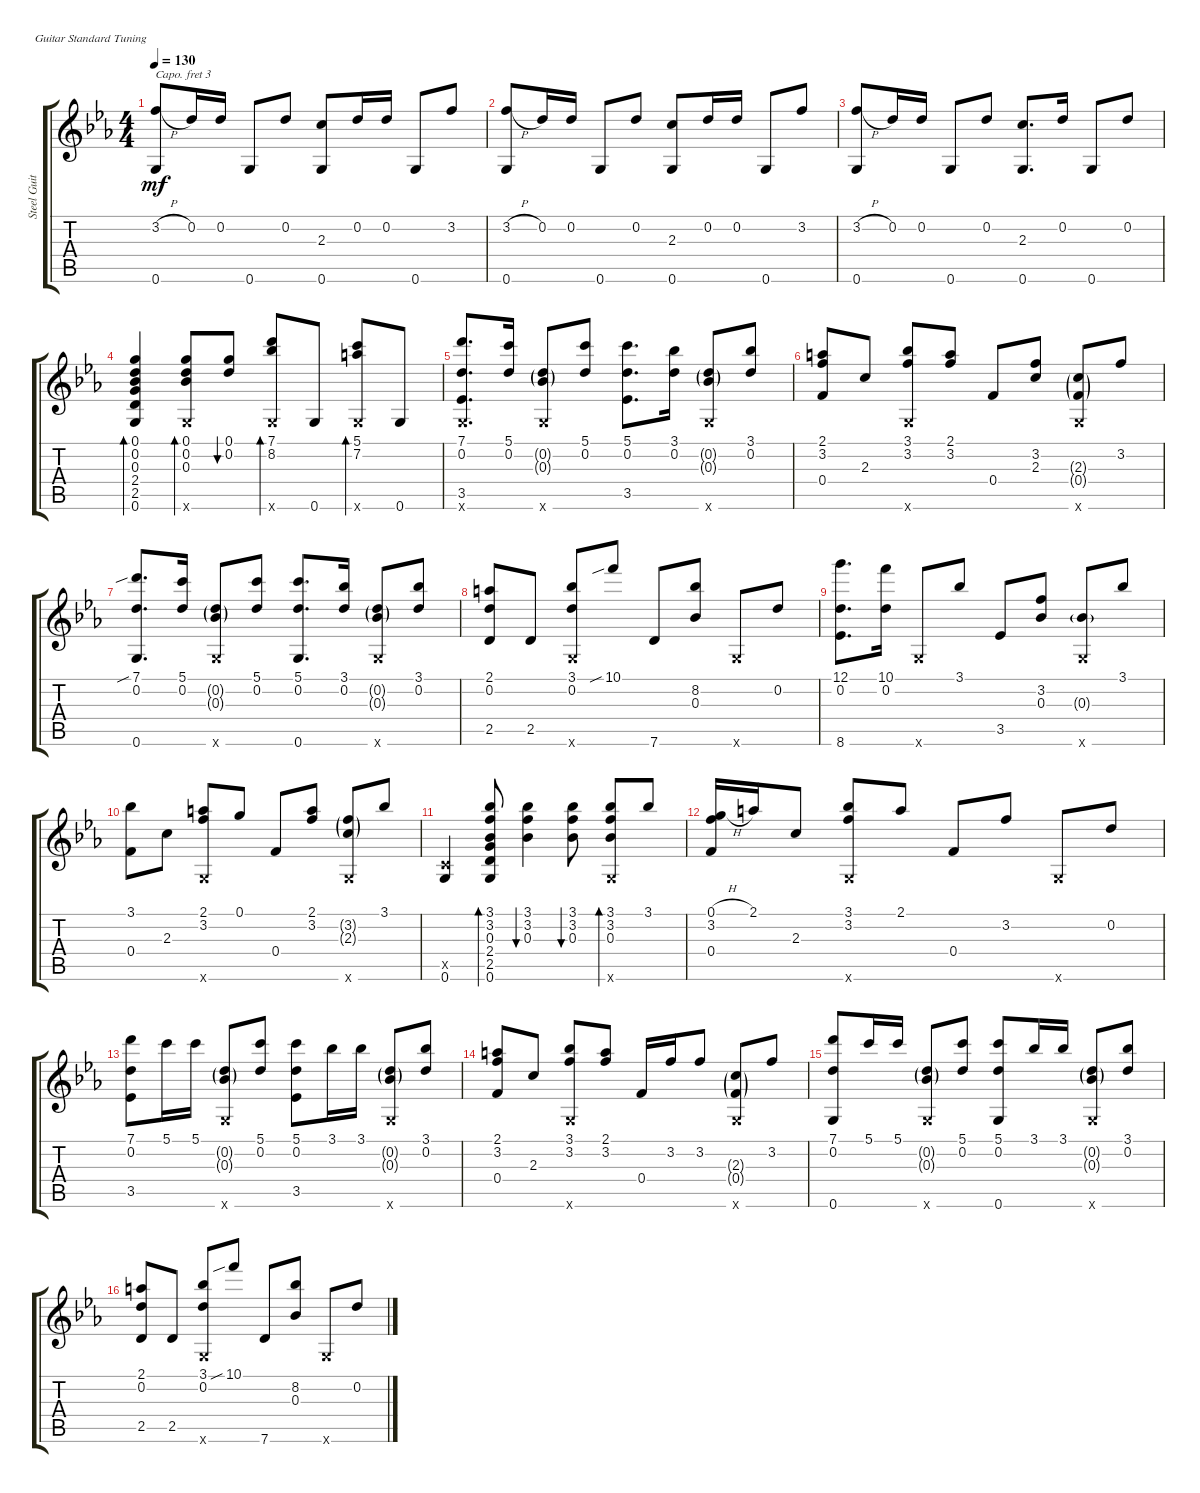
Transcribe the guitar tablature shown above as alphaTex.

\defaultSystemsLayout 4
\bracketExtendMode groupsimilarinstruments
\otherSystemsTrackNameOrientation horizontal
\track ("Steel Guitar" "Steel Guit") {instrument acousticguitarsteel}
\staff {score tabs}
\capo 3
\tuning (E4 B3 G3 D3 A2 E2)
\ts (4 4)
\tempo 130
\clef g2
\ks eb
(3.2{h acc forcenatural} 0.6{acc forcenatural}).8{dy mf beam Up} 0.2{acc forcenatural}.16{beam Up} 0.2{acc forcenatural}.16{beam Up} 0.6{acc forcenatural}.8{beam Up} 0.2{acc forcenatural}.8{beam Up} (2.3{acc forcenatural} 0.6{acc forcenatural}).8{beam Up} 0.2{acc forcenatural}.16{beam Up} 0.2{acc forcenatural}.16{beam Up} 0.6{acc forcenatural}.8{beam Up} 3.2{acc forcenatural}.8{beam Up} |
(3.2{h acc forcenatural} 0.6{acc forcenatural}).8{beam Up} 0.2{acc forcenatural}.16{beam Up} 0.2{acc forcenatural}.16{beam Up} 0.6{acc forcenatural}.8{beam Up} 0.2{acc forcenatural}.8{beam Up} (2.3{acc forcenatural} 0.6{acc forcenatural}).8{beam Up} 0.2{acc forcenatural}.16{beam Up} 0.2{acc forcenatural}.16{beam Up} 0.6{acc forcenatural}.8{beam Up} 3.2{acc forcenatural}.8{beam Up} |
(3.2{h acc forcenatural} 0.6{acc forcenatural}).8{beam Up} 0.2{acc forcenatural}.16{beam Up} 0.2{acc forcenatural}.16{beam Up} 0.6{acc forcenatural}.8{beam Up} 0.2{acc forcenatural}.8{beam Up} (2.3{acc forcenatural} 0.6{acc forcenatural}).8{d beam Up} 0.2{acc forcenatural}.16{beam Up} 0.6{acc forcenatural}.8{beam Up} 0.2{acc forcenatural}.8{beam Up} |
(0.6{acc forcenatural} 2.5{acc forcenatural} 2.4{acc forcenatural} 0.3{acc forcenatural} 0.2{acc forcenatural} 0.1{acc forcenatural}).4{bd 30 beam Up} (0.3{acc forcenatural} 0.2{acc forcenatural} 0.1{acc forcenatural} 0.6{x acc forcenatural}).8{bd 30 beam Up} (0.2{acc forcenatural} 0.1{acc forcenatural}).8{bu 30 beam Up} (8.2{acc forcenatural} 7.1{acc forcenatural} 0.6{x acc forcenatural}).8{bd 30 beam Up} 0.6{acc forcenatural}.8{beam Up} (0.6{x acc forcenatural} 7.2{acc #} 5.1{acc forcenatural}).8{bd 30 beam Up} 0.6{acc forcenatural}.8{beam Up} |
(3.5{acc forcenatural} 0.2{acc forcenatural} 7.1{acc forcenatural} 0.6{x acc forcenatural}).8{d beam Up} (0.2{acc forcenatural} 5.1{acc forcenatural}).16{beam Up} (0.2{g acc forcenatural} 0.6{x acc forcenatural} 0.3{g acc forcenatural}).8{beam Up} (0.2{acc forcenatural} 5.1{acc forcenatural}).8{beam Up} (3.5{acc forcenatural} 0.2{acc forcenatural} 5.1{acc forcenatural}).8{d beam Down} (0.2{acc forcenatural} 3.1{acc forcenatural}).16{beam Down} (0.2{g acc forcenatural} 0.6{x acc forcenatural} 0.3{g acc forcenatural}).8{beam Up} (0.2{acc forcenatural} 3.1{acc forcenatural}).8{beam Up} |
(0.4{acc forcenatural} 3.2{acc forcenatural} 2.1{acc #}).8{beam Up} 2.3{acc forcenatural}.8{beam Up} (3.2{acc forcenatural} 3.1{acc forcenatural} 0.6{x acc forcenatural}).8{beam Up} (3.2{acc forcenatural} 2.1{acc #}).8{beam Up} 0.4{acc forcenatural}.8{beam Up} (3.2{acc forcenatural} 2.3{acc forcenatural}).8{beam Up} (0.6{x acc forcenatural} 2.3{g acc forcenatural} 0.4{g acc forcenatural}).8{beam Up} 3.2{acc forcenatural}.8{beam Up} |
(0.2{acc forcenatural} 7.1{sib acc forcenatural} 0.6{acc forcenatural}).8{d beam Up} (0.2{acc forcenatural} 5.1{acc forcenatural}).16{beam Up} (0.2{g acc forcenatural} 0.6{x acc forcenatural} 0.3{g acc forcenatural}).8{beam Up} (0.2{acc forcenatural} 5.1{acc forcenatural}).8{beam Up} (0.2{acc forcenatural} 5.1{acc forcenatural} 0.6{acc forcenatural}).8{d beam Up} (0.2{acc forcenatural} 3.1{acc forcenatural}).16{beam Up} (0.2{g acc forcenatural} 0.6{x acc forcenatural} 0.3{g acc forcenatural}).8{beam Up} (0.2{acc forcenatural} 3.1{acc forcenatural}).8{beam Up} |
(2.5{acc forcenatural} 0.2{acc forcenatural} 2.1{acc #}).8{beam Up} 2.5{acc forcenatural}.8{beam Up} (0.2{acc forcenatural} 3.1{acc forcenatural} 0.6{x acc forcenatural}).8{beam Up} 10.1{sib acc forcenatural}.8{beam Up} 7.6{acc forcenatural}.8{beam Up} (8.2{acc forcenatural} 0.3{acc forcenatural}).8{beam Up} 0.6{x acc forcenatural}.8{beam Up} 0.2{acc forcenatural}.8{beam Up} |
(12.1{acc forcenatural} 0.2{acc forcenatural} 8.6{acc forcenatural}).8{d beam Down} (0.2{acc forcenatural} 10.1{acc forcenatural}).16{beam Down} 0.6{x acc forcenatural}.8{beam Up} 3.1{acc forcenatural}.8{beam Up} 3.5{acc forcenatural}.8{beam Up} (3.2{acc forcenatural} 0.3{acc forcenatural}).8{beam Up} (0.6{x acc forcenatural} 0.3{g acc forcenatural}).8{beam Up} 3.1{acc forcenatural}.8{beam Up} |
(3.1{acc forcenatural} 0.4{acc forcenatural}).8{beam Down} 2.3{acc forcenatural}.8{beam Down} (3.2{acc forcenatural} 2.1{acc #} 0.6{x acc forcenatural}).8{beam Up} 0.1{acc forcenatural}.8{beam Up} 0.4{acc forcenatural}.8{beam Up} (3.2{acc forcenatural} 2.1{acc #}).8{beam Up} (0.6{x acc forcenatural} 3.2{g acc forcenatural} 2.3{g acc forcenatural}).8{beam Up} 3.1{acc forcenatural}.8{beam Up} |
(0.6{acc forcenatural} 0.5{x acc forcenatural}).4{beam Up} (0.6{acc forcenatural} 2.5{acc forcenatural} 2.4{acc forcenatural} 0.3{acc forcenatural} 3.2{acc forcenatural} 3.1{acc forcenatural}).8{bd 30 beam Up} (3.2{acc forcenatural} 3.1{acc forcenatural} 0.3{acc forcenatural}).4{bu 30 beam Down} (3.1{acc forcenatural} 3.2{acc forcenatural} 0.3{acc forcenatural}).8{bu 30 beam Down} (0.3{acc forcenatural} 3.2{acc forcenatural} 3.1{acc forcenatural} 0.6{x acc forcenatural}).8{bd 30 beam Up} 3.1{acc forcenatural}.8{beam Up} |
(0.4{acc forcenatural} 3.2{acc forcenatural} 0.1{h acc forcenatural}).16{beam Up} 2.1{acc #}.16{beam Up} 2.3{acc forcenatural}.8{beam Up} (3.2{acc forcenatural} 3.1{acc forcenatural} 0.6{x acc forcenatural}).8{beam Up} 2.1{acc #}.8{beam Up} 0.4{acc forcenatural}.8{beam Up} 3.2{acc forcenatural}.8{beam Up} 0.6{x acc forcenatural}.8{beam Up} 0.2{acc forcenatural}.8{beam Up} |
(3.5{acc forcenatural} 0.2{acc forcenatural} 7.1{acc forcenatural}).8{beam Down} 5.1{acc forcenatural}.16{beam Down} 5.1{acc forcenatural}.16{beam Down} (0.2{g acc forcenatural} 0.6{x acc forcenatural} 0.3{g acc forcenatural}).8{beam Up} (0.2{acc forcenatural} 5.1{acc forcenatural}).8{beam Up} (3.5{acc forcenatural} 0.2{acc forcenatural} 5.1{acc forcenatural}).8{beam Down} 3.1{acc forcenatural}.16{beam Down} 3.1{acc forcenatural}.16{beam Down} (0.2{g acc forcenatural} 0.6{x acc forcenatural} 0.3{g acc forcenatural}).8{beam Up} (0.2{acc forcenatural} 3.1{acc forcenatural}).8{beam Up} |
(0.4{acc forcenatural} 3.2{acc forcenatural} 2.1{acc #}).8{beam Up} 2.3{acc forcenatural}.8{beam Up} (3.2{acc forcenatural} 3.1{acc forcenatural} 0.6{x acc forcenatural}).8{beam Up} (3.2{acc forcenatural} 2.1{acc #}).8{beam Up} 0.4{acc forcenatural}.16{beam Up} 3.2{acc forcenatural}.16{beam Up} 3.2{acc forcenatural}.8{beam Up} (0.6{x acc forcenatural} 2.3{g acc forcenatural} 0.4{g acc forcenatural}).8{beam Up} 3.2{acc forcenatural}.8{beam Up} |
(0.2{acc forcenatural} 7.1{acc forcenatural} 0.6{acc forcenatural}).8{beam Up} 5.1{acc forcenatural}.16{beam Up} 5.1{acc forcenatural}.16{beam Up} (0.2{g acc forcenatural} 0.6{x acc forcenatural} 0.3{g acc forcenatural}).8{beam Up} (0.2{acc forcenatural} 5.1{acc forcenatural}).8{beam Up} (0.2{acc forcenatural} 5.1{acc forcenatural} 0.6{acc forcenatural}).8{beam Up} 3.1{acc forcenatural}.16{beam Up} 3.1{acc forcenatural}.16{beam Up} (0.2{g acc forcenatural} 0.6{x acc forcenatural} 0.3{g acc forcenatural}).8{beam Up} (0.2{acc forcenatural} 3.1{acc forcenatural}).8{beam Up} |
(2.5{acc forcenatural} 0.2{acc forcenatural} 2.1{acc #}).8{beam Up} 2.5{acc forcenatural}.8{beam Up} (0.2{acc forcenatural} 3.1{acc forcenatural} 0.6{x acc forcenatural}).8{beam Up} 10.1{sib acc forcenatural}.8{beam Up} 7.6{acc forcenatural}.8{beam Up} (8.2{acc forcenatural} 0.3{acc forcenatural}).8{beam Up} 0.6{x acc forcenatural}.8{beam Up} 0.2{acc forcenatural}.8{beam Up}
